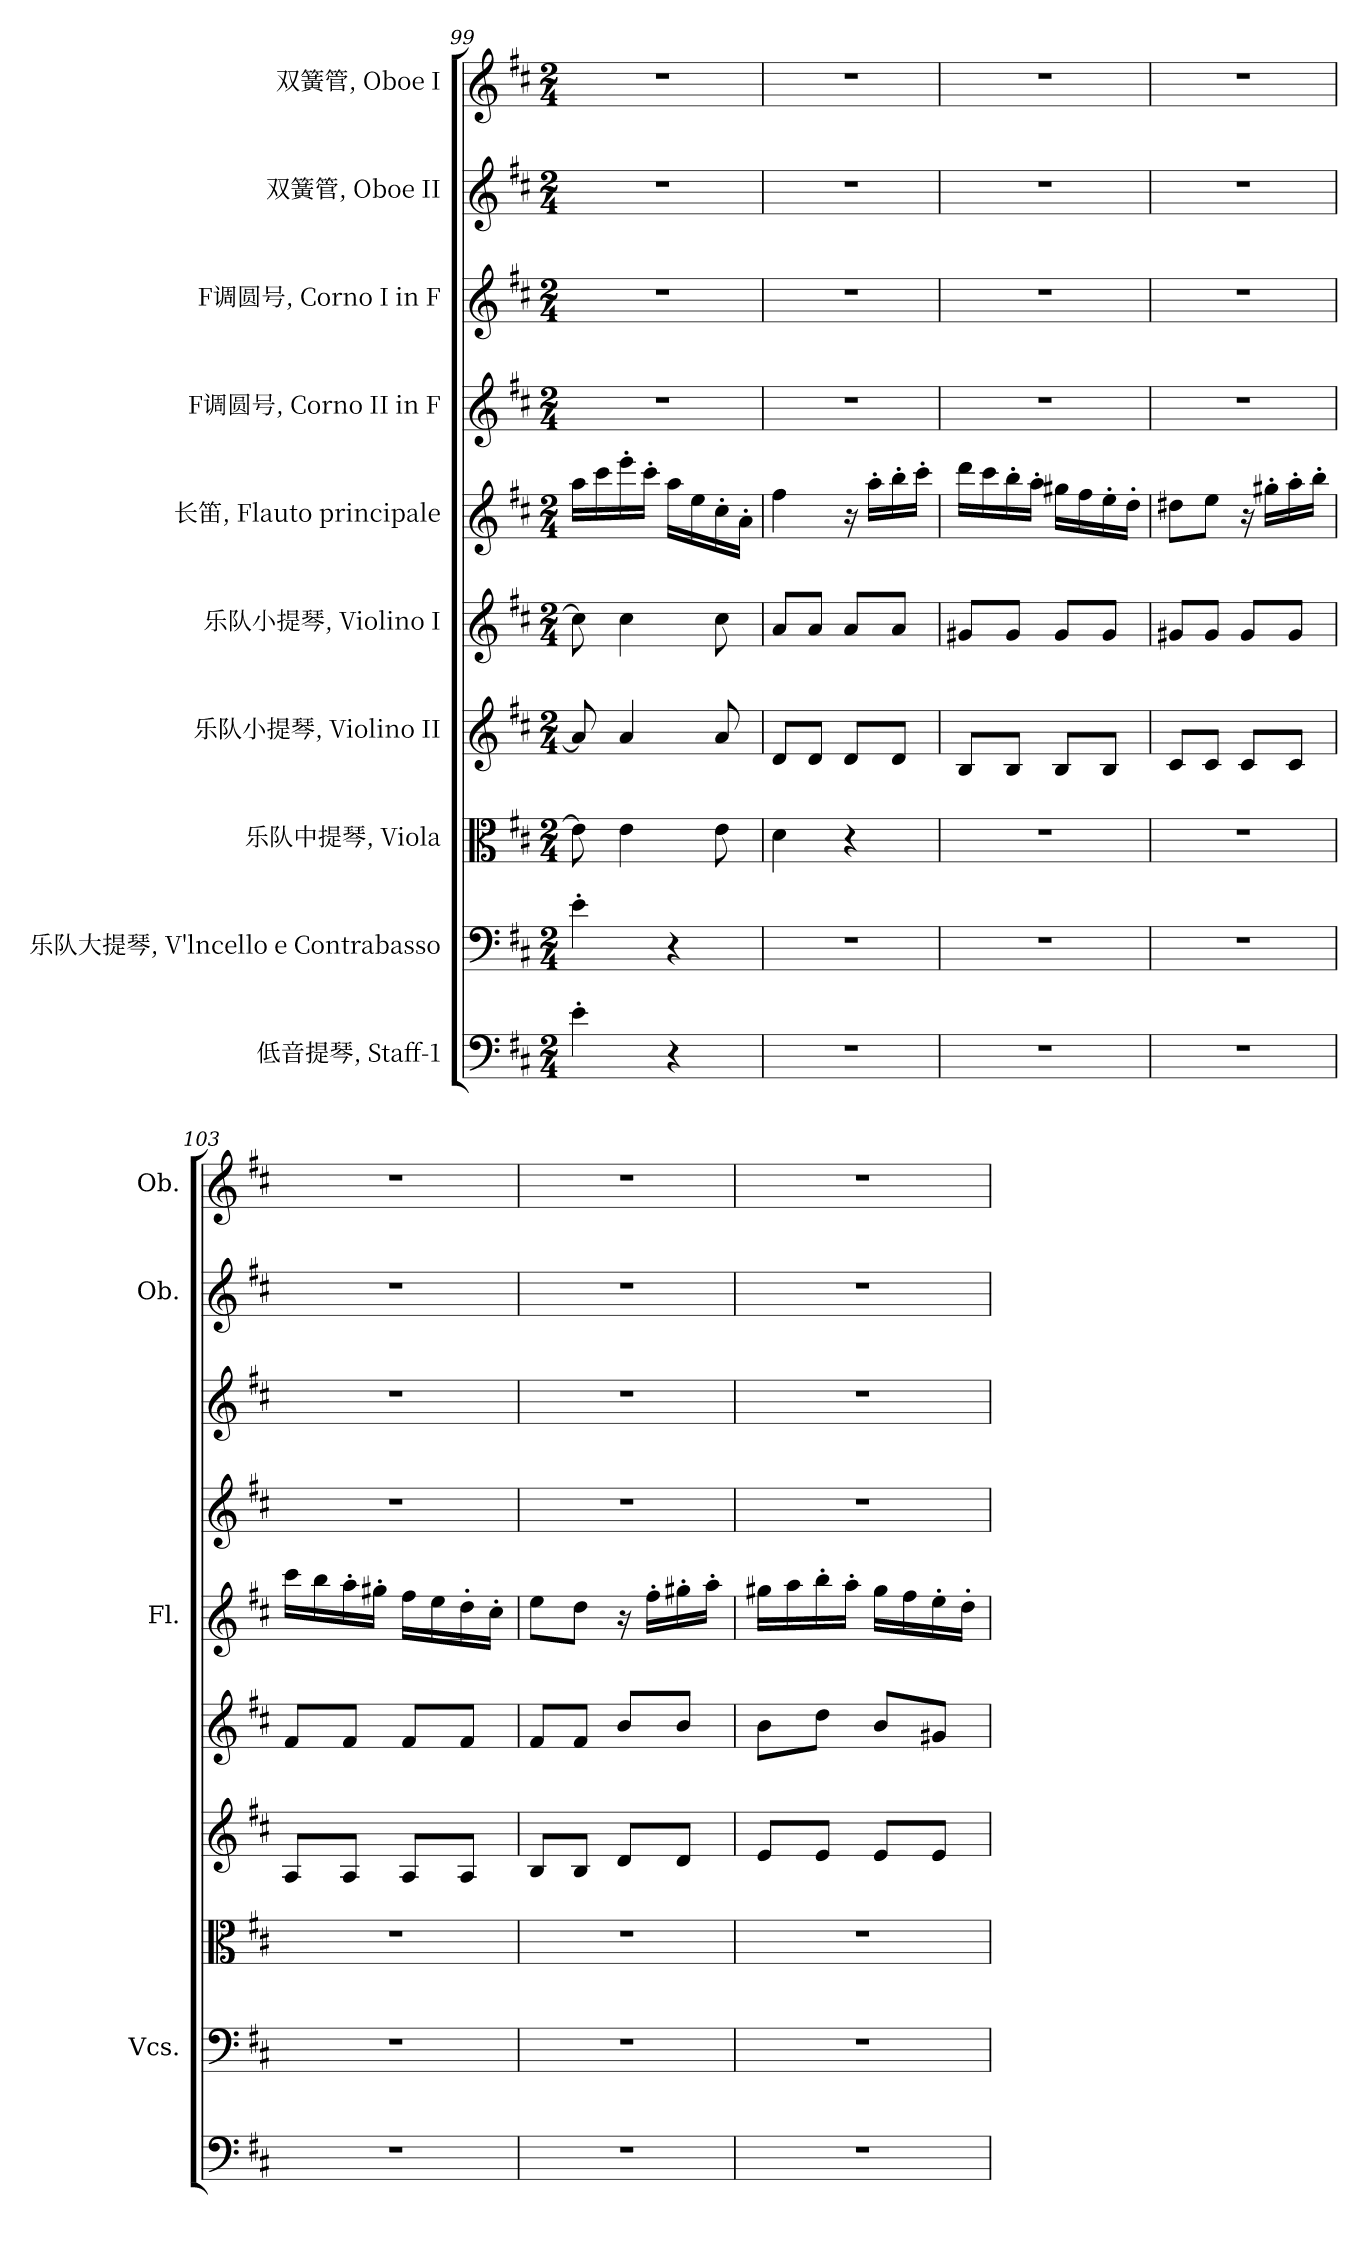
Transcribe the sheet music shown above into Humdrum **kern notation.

**kern	**kern	**kern	**kern	**kern	**kern	**kern	**kern	**kern	**kern
*part10	*part9	*part8	*part7	*part6	*part5	*part4	*part3	*part2	*part1
*staff10	*staff9	*staff8	*staff7	*staff6	*staff5	*staff4	*staff3	*staff2	*staff1
*I"低音提琴, Staff-1	*I"乐队大提琴, V'lncello e Contrabasso	*I"乐队中提琴, Viola	*I"乐队小提琴, Violino II	*I"乐队小提琴, Violino I	*I"长笛, Flauto principale	*I"F调圆号, Corno II in F	*I"F调圆号, Corno I in F	*I"双簧管, Oboe II	*I"双簧管, Oboe I
*	*I'Vcs.	*	*	*	*I'Fl.	*	*	*I'Ob.	*I'Ob.
*clefF4	*clefF4	*clefC3	*clefG2	*clefG2	*clefG2	*clefG2	*clefG2	*clefG2	*clefG2
*ITrd7c12	*	*	*	*	*	*ITrd4c7	*ITrd4c7	*	*
*k[f#c#]	*k[f#c#]	*k[f#c#]	*k[f#c#]	*k[f#c#]	*k[f#c#]	*k[f#]	*k[f#]	*k[f#c#]	*k[f#c#]
*M2/4	*M2/4	*M2/4	*M2/4	*M2/4	*M2/4	*M2/4	*M2/4	*M2/4	*M2/4
=99	=99	=99	=99	=99	=99	=99	=99	=99	=99
4E'\	4e'\	8e\]	8a/]	8cc#\]	16aa\LL	2r	2r	2r	2r
.	.	.	.	.	16ccc#\	.	.	.	.
.	.	4e\	4a/	4cc#\	16eee'\	.	.	.	.
.	.	.	.	.	16ccc#'\JJ	.	.	.	.
4r	4r	.	.	.	16aa\LL	.	.	.	.
.	.	.	.	.	16ee\	.	.	.	.
.	.	8e\	8a/	8cc#\	16cc#'\	.	.	.	.
.	.	.	.	.	16a'\JJ	.	.	.	.
=100	=100	=100	=100	=100	=100	=100	=100	=100	=100
2r	2r	4d\	8d/L	8a/L	4ff#\	2r	2r	2r	2r
.	.	.	8d/J	8a/J	.	.	.	.	.
.	.	4r	8d/L	8a/L	16r	.	.	.	.
.	.	.	.	.	16aa'\LL	.	.	.	.
.	.	.	8d/J	8a/J	16bb'\	.	.	.	.
.	.	.	.	.	16ccc#'\JJ	.	.	.	.
=101	=101	=101	=101	=101	=101	=101	=101	=101	=101
2r	2r	2r	8B/L	8g#X/L	16ddd\LL	2r	2r	2r	2r
.	.	.	.	.	16ccc#\	.	.	.	.
.	.	.	8B/J	8g#/J	16bb'\	.	.	.	.
.	.	.	.	.	16aa'\JJ	.	.	.	.
.	.	.	8B/L	8g#/L	16gg#X\LL	.	.	.	.
.	.	.	.	.	16ff#\	.	.	.	.
.	.	.	8B/J	8g#/J	16ee'\	.	.	.	.
.	.	.	.	.	16dd'\JJ	.	.	.	.
!!LO:PB:g=z
=102	=102	=102	=102	=102	=102	=102	=102	=102	=102
2r	2r	2r	8c#/L	8g#X/L	8dd#X\L	2r	2r	2r	2r
.	.	.	8c#/J	8g#/J	8ee\J	.	.	.	.
.	.	.	8c#/L	8g#/L	16r	.	.	.	.
.	.	.	.	.	16gg#X'\LL	.	.	.	.
.	.	.	8c#/J	8g#/J	16aa'\	.	.	.	.
.	.	.	.	.	16bb'\JJ	.	.	.	.
=103	=103	=103	=103	=103	=103	=103	=103	=103	=103
2r	2r	2r	8A/L	8f#/L	16ccc#\LL	2r	2r	2r	2r
.	.	.	.	.	16bb\	.	.	.	.
.	.	.	8A/J	8f#/J	16aa'\	.	.	.	.
.	.	.	.	.	16gg#X'\JJ	.	.	.	.
.	.	.	8A/L	8f#/L	16ff#\LL	.	.	.	.
.	.	.	.	.	16ee\	.	.	.	.
.	.	.	8A/J	8f#/J	16dd'\	.	.	.	.
.	.	.	.	.	16cc#'\JJ	.	.	.	.
=104	=104	=104	=104	=104	=104	=104	=104	=104	=104
2r	2r	2r	8B/L	8f#/L	8ee\L	2r	2r	2r	2r
.	.	.	8B/J	8f#/J	8dd\J	.	.	.	.
.	.	.	8d/L	8b/L	16r	.	.	.	.
.	.	.	.	.	16ff#'\LL	.	.	.	.
.	.	.	8d/J	8b/J	16gg#X'\	.	.	.	.
.	.	.	.	.	16aa'\JJ	.	.	.	.
=105	=105	=105	=105	=105	=105	=105	=105	=105	=105
2r	2r	2r	8e/L	8b\L	16gg#X\LL	2r	2r	2r	2r
.	.	.	.	.	16aa\	.	.	.	.
.	.	.	8e/J	8dd\J	16bb'\	.	.	.	.
.	.	.	.	.	16aa'\JJ	.	.	.	.
.	.	.	8e/L	8b/L	16gg#\LL	.	.	.	.
.	.	.	.	.	16ff#\	.	.	.	.
.	.	.	8e/J	8g#X/J	16ee'\	.	.	.	.
.	.	.	.	.	16dd'\JJ	.	.	.	.
=	=	=	=	=	=	=	=	=	=
*-	*-	*-	*-	*-	*-	*-	*-	*-	*-
